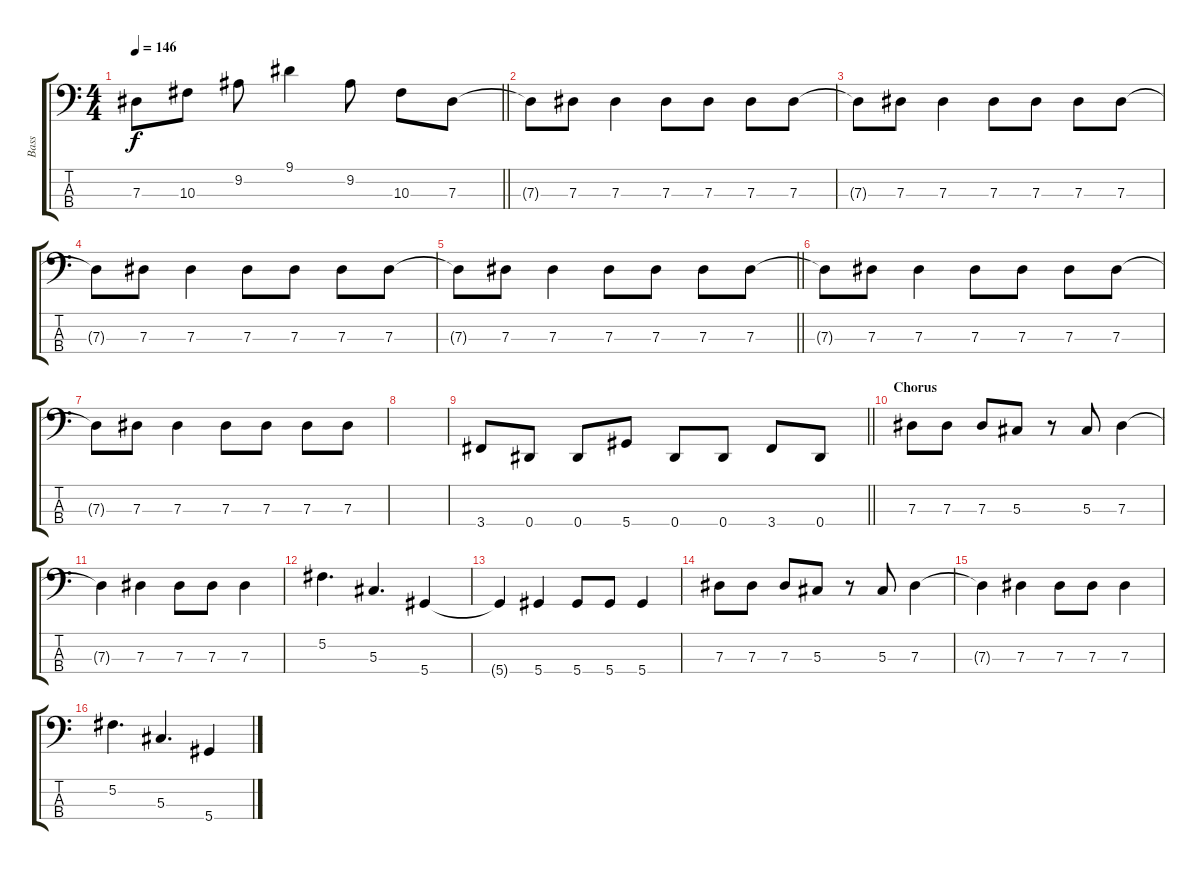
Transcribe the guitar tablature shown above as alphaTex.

\track ("Bass" "Bass") {instrument electricbassfinger}
\staff {score tabs}
\tuning (Gb2 Db2 Ab1 Eb1) {hide}
\ts (4 4)
\tempo 146
\clef f4
\barLineRight lightlight
\ks c
7.3{t}.8{dy f} 10.3.8 9.2.8 9.1.4 9.2.8 10.3.8 7.3.8 |
7.3{t}.8 7.3.8 7.3.4 7.3.8 7.3.8 7.3.8 7.3.8 |
7.3{t}.8 7.3.8 7.3.4 7.3.8 7.3.8 7.3.8 7.3.8 |
7.3{t}.8 7.3.8 7.3.4 7.3.8 7.3.8 7.3.8 7.3.8 |
\barLineRight lightlight
7.3{t}.8 7.3.8 7.3.4 7.3.8 7.3.8 7.3.8 7.3.8 |
7.3{t}.8 7.3.8 7.3.4 7.3.8 7.3.8 7.3.8 7.3.8 |
7.3{t}.8 7.3.8 7.3.4 7.3.8 7.3.8 7.3.8 7.3.8 |
|
\barLineRight lightlight
3.4.8 0.4.8 0.4.8 5.4.8 0.4.8 0.4.8 3.4.8 0.4.8 |
\section ("" "Chorus")
7.3.8 7.3.8 7.3.8 5.3.8 r.8 5.3.8 7.3.4 |
7.3{t}.4 7.3.4 7.3.8 7.3.8 7.3.4 |
5.2.4{d} 5.3.4{d} 5.4.4 |
5.4{t}.4 5.4.4 5.4.8 5.4.8 5.4.4 |
7.3.8 7.3.8 7.3.8 5.3.8 r.8 5.3.8 7.3.4 |
7.3{t}.4 7.3.4 7.3.8 7.3.8 7.3.4 |
5.2.4{d} 5.3.4{d} 5.4.4
